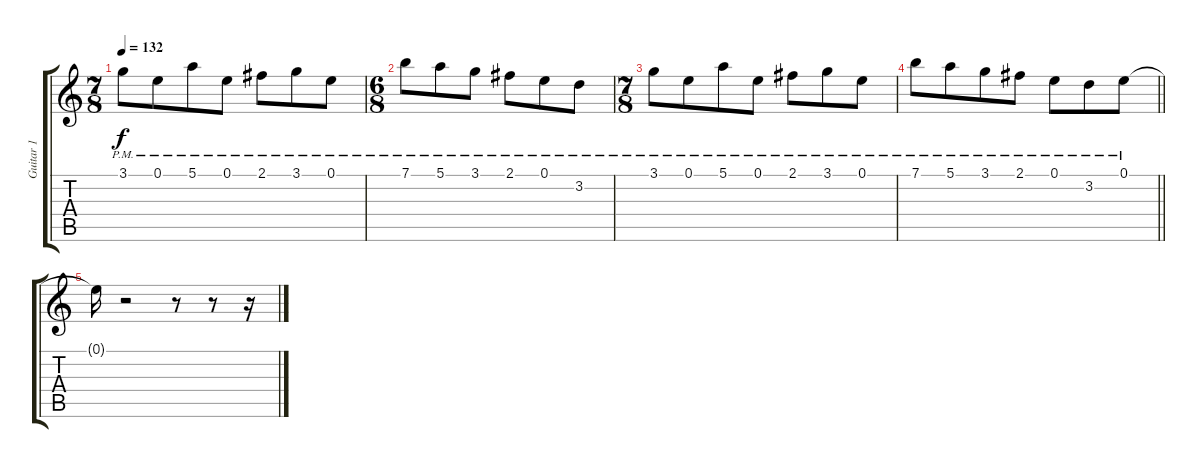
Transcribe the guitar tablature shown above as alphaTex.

\track ("Guitar 1" "Guitar 1") {instrument electricguitarclean}
\staff {score tabs}
\tuning (E4 B3 G3 D3 A2 E2) {hide}
\ts (7 8)
\tempo 132
\clef g2
\ks c
3.1{pm}.8{dy f volume 10 instrument electricguitarclean} 0.1{pm}.8 5.1{pm}.8 0.1{pm}.8 2.1{pm}.8 3.1{pm}.8 0.1{pm}.8 |
\ts (6 8)
7.1{pm}.8 5.1{pm}.8 3.1{pm}.8 2.1{pm}.8 0.1{pm}.8 3.2{pm}.8 |
\ts (7 8)
3.1{pm}.8 0.1{pm}.8 5.1{pm}.8 0.1{pm}.8 2.1{pm}.8 3.1{pm}.8 0.1{pm}.8 |
\barLineRight lightlight
7.1{pm}.8 5.1{pm}.8 3.1{pm}.8 2.1{pm}.8 0.1{pm}.8 3.2{pm}.8 0.1{pm}.8 |
0.1{t}.16 r.2 r.8 r.8 r.16
